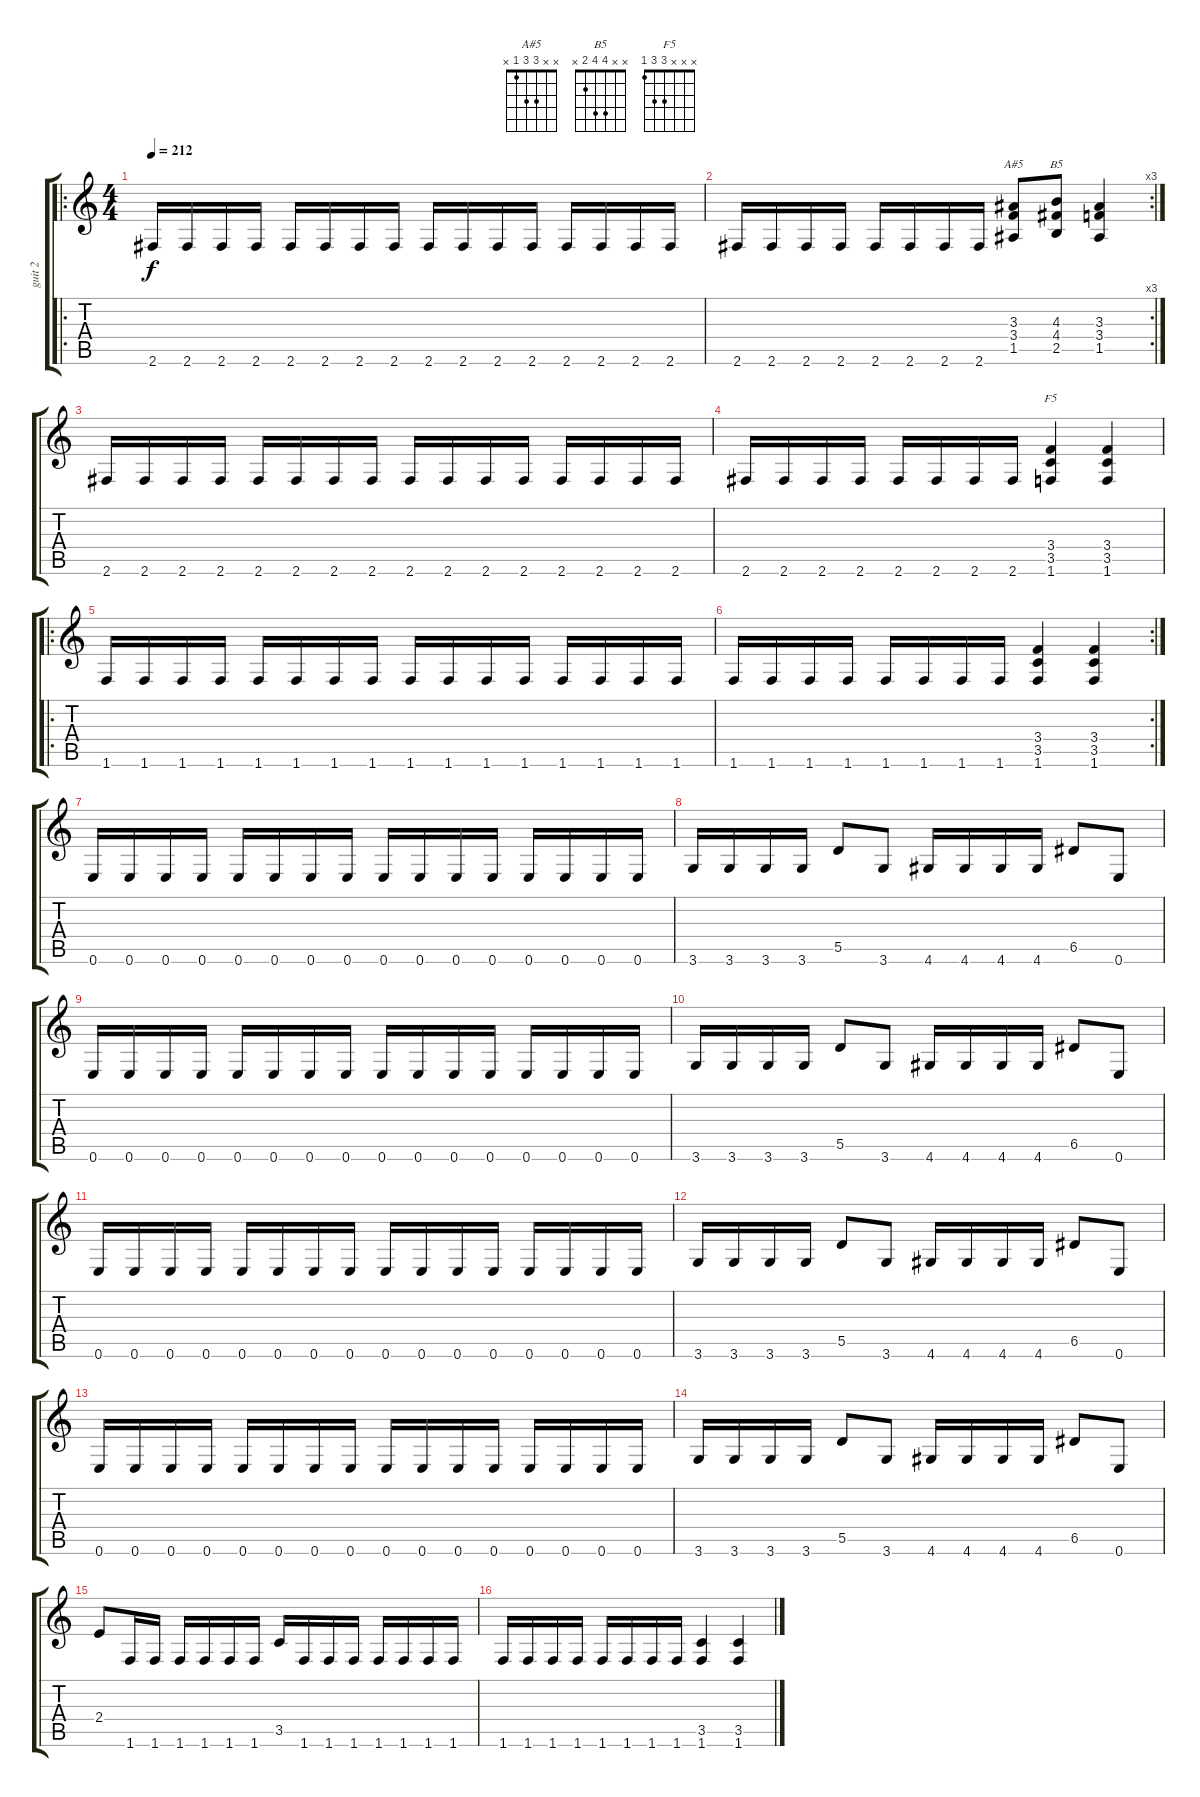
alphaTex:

\track ("guit 2" "guit 2") {instrument distortionguitar}
\staff {score tabs}
\tuning (E4 B3 G3 D3 A2 E2) {hide}
\chord ("A#5" x x 3 3 1 x)
\chord ("B5" x x 4 4 2 x)
\chord ("F5" x x x 3 3 1)
\ro
\ts (4 4)
\tempo 212
\clef g2
\ks c
2.6.16{dy f} 2.6.16 2.6.16 2.6.16 2.6.16 2.6.16 2.6.16 2.6.16 2.6.16 2.6.16 2.6.16 2.6.16 2.6.16 2.6.16 2.6.16 2.6.16 |
\rc 3
2.6.16 2.6.16 2.6.16 2.6.16 2.6.16 2.6.16 2.6.16 2.6.16 (3.3 3.4 1.5).8{ch "A#5"} (4.3 4.4 2.5).8{ch "B5"} (3.3 3.4 1.5).4 |
2.6.16 2.6.16 2.6.16 2.6.16 2.6.16 2.6.16 2.6.16 2.6.16 2.6.16 2.6.16 2.6.16 2.6.16 2.6.16 2.6.16 2.6.16 2.6.16 |
2.6.16 2.6.16 2.6.16 2.6.16 2.6.16 2.6.16 2.6.16 2.6.16 (3.4 3.5 1.6).4{ch "F5"} (3.4 3.5 1.6).4 |
\ro
1.6.16 1.6.16 1.6.16 1.6.16 1.6.16 1.6.16 1.6.16 1.6.16 1.6.16 1.6.16 1.6.16 1.6.16 1.6.16 1.6.16 1.6.16 1.6.16 |
\rc 2
1.6.16 1.6.16 1.6.16 1.6.16 1.6.16 1.6.16 1.6.16 1.6.16 (3.4 3.5 1.6).4 (3.4 3.5 1.6).4 |
0.6.16 0.6.16 0.6.16 0.6.16 0.6.16 0.6.16 0.6.16 0.6.16 0.6.16 0.6.16 0.6.16 0.6.16 0.6.16 0.6.16 0.6.16 0.6.16 |
3.6.16 3.6.16 3.6.16 3.6.16 5.5.8 3.6.8 4.6.16 4.6.16 4.6.16 4.6.16 6.5.8 0.6.8 |
0.6.16 0.6.16 0.6.16 0.6.16 0.6.16 0.6.16 0.6.16 0.6.16 0.6.16 0.6.16 0.6.16 0.6.16 0.6.16 0.6.16 0.6.16 0.6.16 |
3.6.16 3.6.16 3.6.16 3.6.16 5.5.8 3.6.8 4.6.16 4.6.16 4.6.16 4.6.16 6.5.8 0.6.8 |
0.6.16 0.6.16 0.6.16 0.6.16 0.6.16 0.6.16 0.6.16 0.6.16 0.6.16 0.6.16 0.6.16 0.6.16 0.6.16 0.6.16 0.6.16 0.6.16 |
3.6.16 3.6.16 3.6.16 3.6.16 5.5.8 3.6.8 4.6.16 4.6.16 4.6.16 4.6.16 6.5.8 0.6.8 |
0.6.16 0.6.16 0.6.16 0.6.16 0.6.16 0.6.16 0.6.16 0.6.16 0.6.16 0.6.16 0.6.16 0.6.16 0.6.16 0.6.16 0.6.16 0.6.16 |
3.6.16 3.6.16 3.6.16 3.6.16 5.5.8 3.6.8 4.6.16 4.6.16 4.6.16 4.6.16 6.5.8 0.6.8 |
2.4.8 1.6.16 1.6.16 1.6.16 1.6.16 1.6.16 1.6.16 3.5.16 1.6.16 1.6.16 1.6.16 1.6.16 1.6.16 1.6.16 1.6.16 |
1.6.16 1.6.16 1.6.16 1.6.16 1.6.16 1.6.16 1.6.16 1.6.16 (3.5 1.6).4 (3.5 1.6).4
